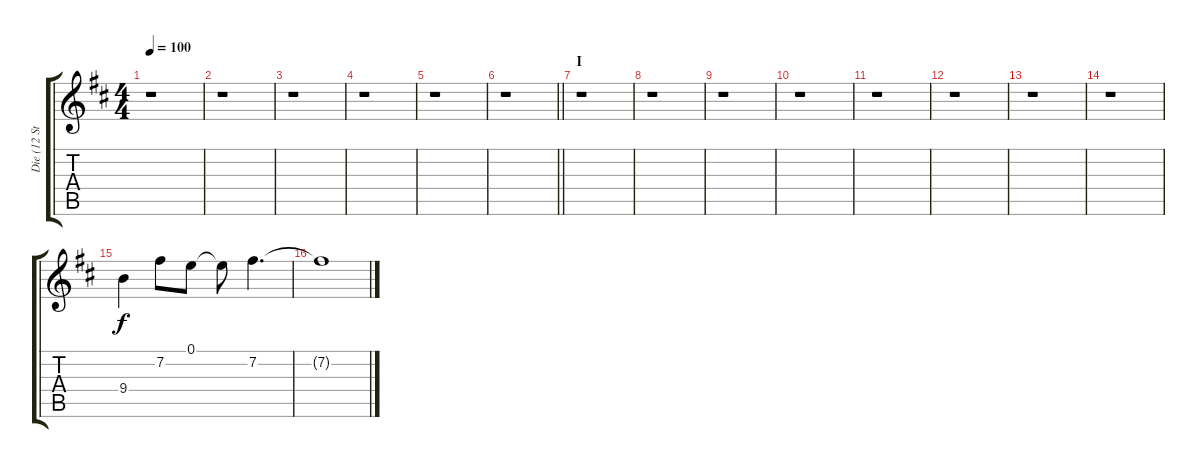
\track ("Die (12 String Guitar)" "Die (12 St") {instrument acousticguitarsteel}
\staff {score tabs}
\tuning (E4 B3 G3 D3 A2 E2) {hide}
\ts (4 4)
\tempo 100
\clef g2
\ks d
r.1{dy f} |
r.1 |
r.1 |
r.1 |
r.1 |
\barLineRight lightlight
r.1 |
\section ("" "I")
r.1 |
r.1 |
r.1 |
r.1 |
r.1 |
r.1 |
r.1 |
r.1 |
9.4.4 7.2.8 0.1.8 0.1{t}.8 7.2.4{d} |
7.2{t}.1
